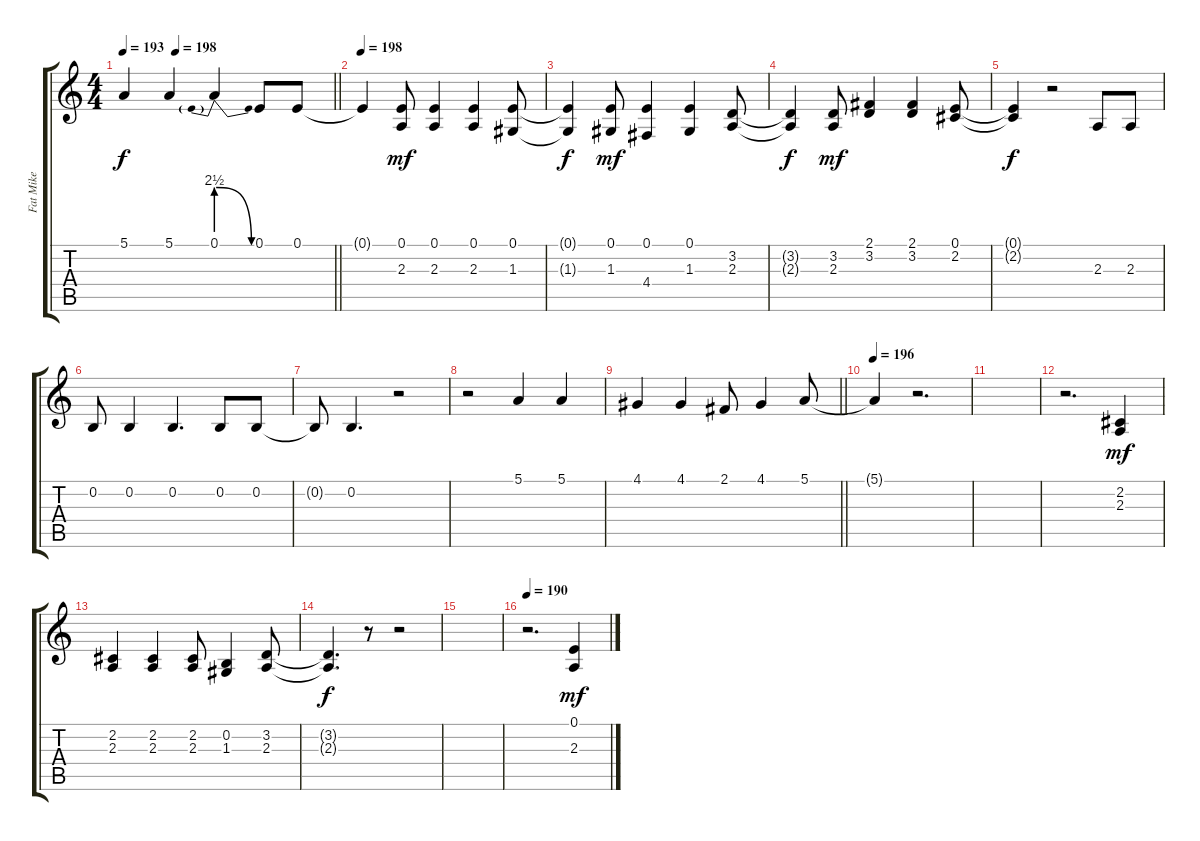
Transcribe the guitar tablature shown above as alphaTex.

\track ("Fat Mike" "Fat Mike") {instrument bassoon}
\staff {score tabs}
\tuning (E4 B3 G3 D3 A2 E2) {hide}
\ts (4 4)
\tempo 193
\tempo (198 0.25)
\clef g2
\barLineRight lightlight
\ks c
5.1.4{dy f} 5.1.4 0.1{be (prebendrelease 0 10 60 0)}.4 0.1.8 0.1.8 |
\section ("" "")
\tempo 198
0.1{t}.4 (0.1 2.3).8{dy mf} (0.1 2.3).4 (0.1 2.3).4 (0.1 1.3).8 |
(0.1{t} 1.3{t}).4{dy f} (0.1 1.3).8{dy mf} (0.1 4.4).4 (0.1 1.3).4 (3.2 2.3).8 |
(3.2{t} 2.3{t}).4{dy f} (3.2 2.3).8{dy mf} (2.1 3.2).4 (2.1 3.2).4 (0.1 2.2).8 |
(0.1{t} 2.2{t}).4{dy f} r.2 2.3.8 2.3.8 |
0.2.8 0.2.4 0.2.4{d} 0.2.8 0.2.8 |
0.2{t}.8 0.2.4{d} r.2 |
r.2 5.1.4 5.1.4 |
\barLineRight lightlight
4.1.4 4.1.4 2.1.8 4.1.4 5.1.8 |
\tempo 196
5.1{t}.4 r.2{d} |
|
r.2{d} (2.2 2.3).4{dy mf} |
(2.2 2.3).4 (2.2 2.3).4 (2.2 2.3).8 (0.2 1.3).4 (3.2 2.3).8 |
(3.2{t} 2.3{t}).4{d dy f} r.8 r.2 |
|
\tempo 190
r.2{d} (0.1 2.3).4{dy mf}
